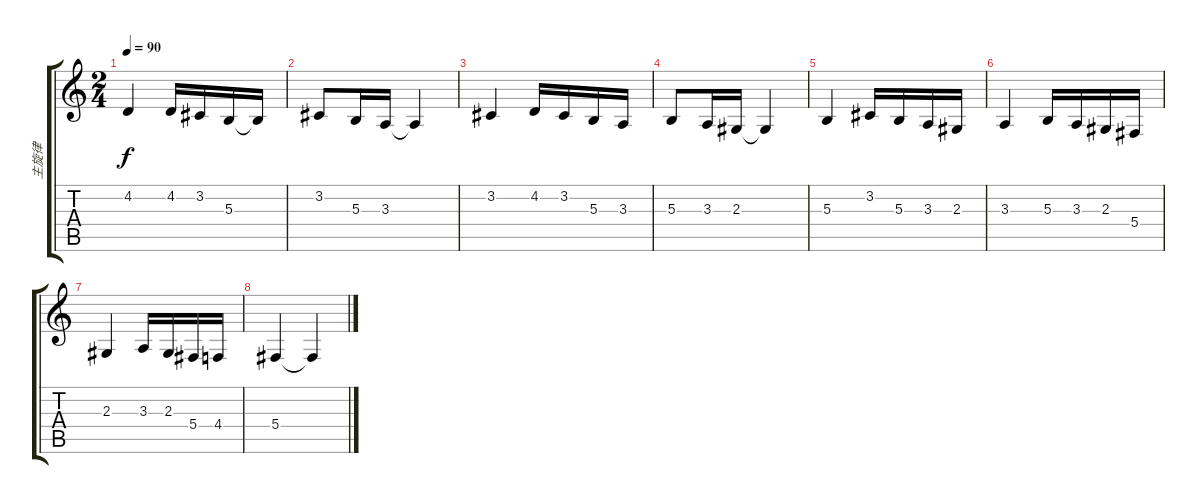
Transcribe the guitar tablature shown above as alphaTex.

\track ("主旋律" "主旋律") {instrument panflute}
\staff {score tabs}
\tuning (Eb4 Bb3 Gb3 Db3 Ab2 Eb2) {hide}
\ts (2 4)
\tempo 90
\clef g2
\ks c
4.2.4{dy f} 4.2.16 3.2.16 5.3.16 5.3{t}.16 |
3.2.8 5.3.16 3.3.16 3.3{t}.4 |
3.2.4 4.2.16 3.2.16 5.3.16 3.3.16 |
5.3.8 3.3.16 2.3.16 2.3{t}.4 |
5.3.4 3.2.16 5.3.16 3.3.16 2.3.16 |
3.3.4 5.3.16 3.3.16 2.3.16 5.4.16 |
2.3.4 3.3.16 2.3.16 5.4.16 4.4.16 |
5.4.4 5.4{t}.4
